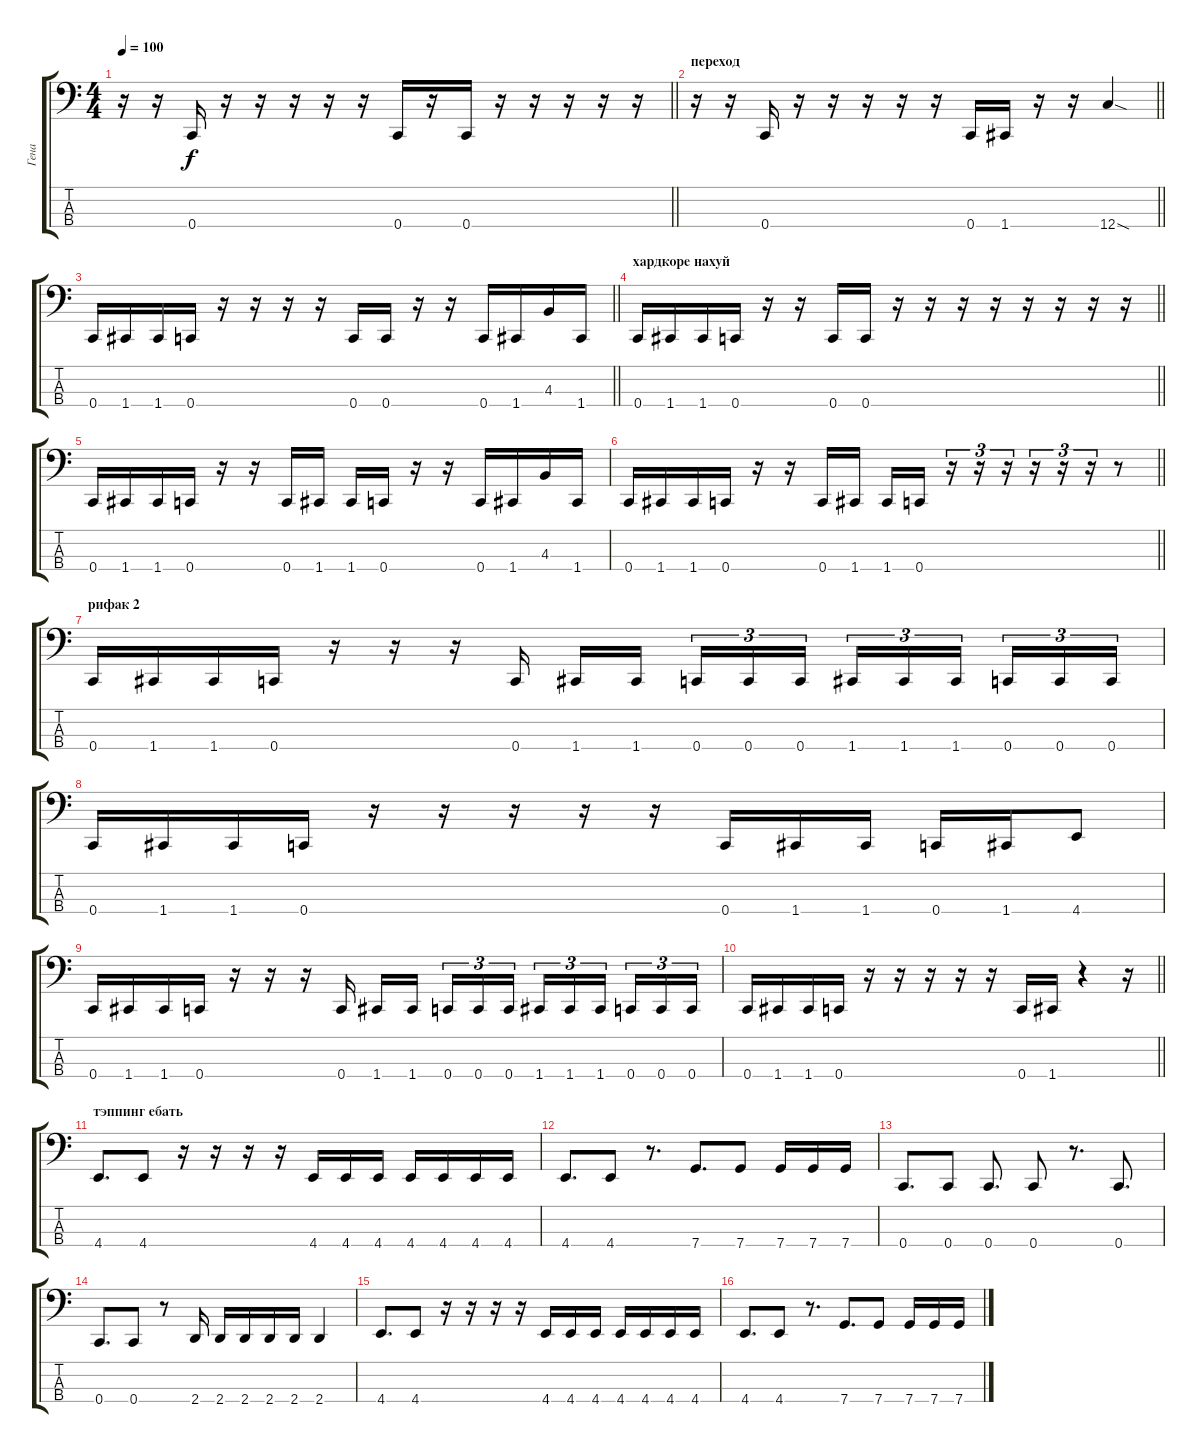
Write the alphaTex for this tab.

\track ("Гена" "Гена") {instrument electricbasspick}
\staff {score tabs}
\tuning (F2 C2 G1 C1) {hide}
\ts (4 4)
\tempo 100
\clef f4
\barLineRight lightlight
\ks c
r.16{dy f} r.16 0.4.16 r.16 r.16 r.16 r.16 r.16 0.4.16 r.16 0.4.16 r.16 r.16 r.16 r.16 r.16 |
\section ("" "переход")
\barLineRight lightlight
r.16 r.16 0.4.16 r.16 r.16 r.16 r.16 r.16 0.4.16 1.4.16 r.16 r.16 12.4{sod}.4 |
\barLineRight lightlight
0.4.16 1.4.16 1.4.16 0.4.16 r.16 r.16 r.16 r.16 0.4.16 0.4.16 r.16 r.16 0.4.16 1.4.16 4.3.16 1.4.16 |
\section ("" "хардкоре нахуй")
\barLineRight lightlight
0.4.16 1.4.16 1.4.16 0.4.16 r.16 r.16 0.4.16 0.4.16 r.16 r.16 r.16 r.16 r.16 r.16 r.16 r.16 |
0.4.16 1.4.16 1.4.16 0.4.16 r.16 r.16 0.4.16 1.4.16 1.4.16 0.4.16 r.16 r.16 0.4.16 1.4.16 4.3.16 1.4.16 |
\barLineRight lightlight
0.4.16 1.4.16 1.4.16 0.4.16 r.16 r.16 0.4.16 1.4.16 1.4.16 0.4.16 r.16{tu (3 2)} r.16{tu (3 2)} r.16{tu (3 2)} r.16{tu (3 2)} r.16{tu (3 2)} r.16{tu (3 2)} r.8 |
\section ("" "рифак 2")
0.4.16 1.4.16 1.4.16 0.4.16 r.16 r.16 r.16 0.4.16 1.4.16 1.4.16{beam splitsecondary} 0.4.16{tu (3 2)} 0.4.16{tu (3 2)} 0.4.16{tu (3 2)} 1.4.16{tu (3 2)} 1.4.16{tu (3 2)} 1.4.16{tu (3 2) beam splitsecondary} 0.4.16{tu (3 2)} 0.4.16{tu (3 2)} 0.4.16{tu (3 2)} |
0.4.16 1.4.16 1.4.16 0.4.16 r.16 r.16 r.16 r.16 r.16 0.4.16 1.4.16 1.4.16 0.4.16 1.4.16 4.4.8 |
0.4.16 1.4.16 1.4.16 0.4.16 r.16 r.16 r.16 0.4.16 1.4.16 1.4.16{beam splitsecondary} 0.4.16{tu (3 2)} 0.4.16{tu (3 2)} 0.4.16{tu (3 2)} 1.4.16{tu (3 2)} 1.4.16{tu (3 2)} 1.4.16{tu (3 2) beam splitsecondary} 0.4.16{tu (3 2)} 0.4.16{tu (3 2)} 0.4.16{tu (3 2)} |
\barLineRight lightlight
0.4.16 1.4.16 1.4.16 0.4.16 r.16 r.16 r.16 r.16 r.16 0.4.16 1.4.16 r.4 r.16 |
\section ("" "тэппинг ебать")
4.4.8{d} 4.4.8 r.16 r.16 r.16 r.16 4.4.16 4.4.16 4.4.16 4.4.16 4.4.16 4.4.16 4.4.16 |
4.4.8{d} 4.4.8 r.8{d} 7.4.8{d} 7.4.8 7.4.16 7.4.16 7.4.16 |
0.4.8{d} 0.4.8 0.4.8{d} 0.4.8 r.8{d} 0.4.8{d} |
0.4.8{d} 0.4.8 r.8 2.4.16 2.4.16 2.4.16 2.4.16 2.4.16 2.4.4 |
4.4.8{d} 4.4.8 r.16 r.16 r.16 r.16 4.4.16 4.4.16 4.4.16 4.4.16 4.4.16 4.4.16 4.4.16 |
4.4.8{d} 4.4.8 r.8{d} 7.4.8{d} 7.4.8 7.4.16 7.4.16 7.4.16
